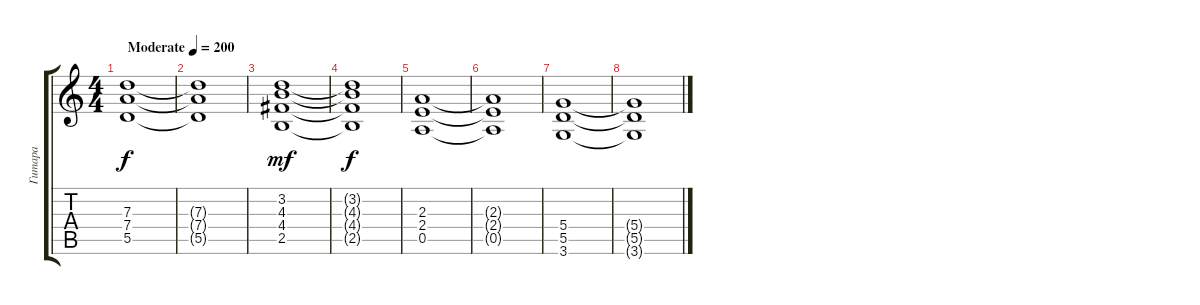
\track ("Гитара" "Гитара") {instrument distortionguitar}
\staff {score tabs}
\tuning (E4 B3 G3 D3 A2 E2) {hide}
\ts (4 4)
\tempo (200 "Moderate")
\clef g2
\ks c
(7.3 7.4 5.5).1{dy f instrument distortionguitar} |
(7.3{t} 7.4{t} 5.5{t}).1 |
(3.2 4.3 4.4 2.5).1{dy mf} |
(3.2{t} 4.3{t} 4.4{t} 2.5{t}).1{dy f} |
(2.3 2.4 0.5).1 |
(2.3{t} 2.4{t} 0.5{t}).1 |
(5.4 5.5 3.6).1 |
(5.4{t} 5.5{t} 3.6{t}).1
